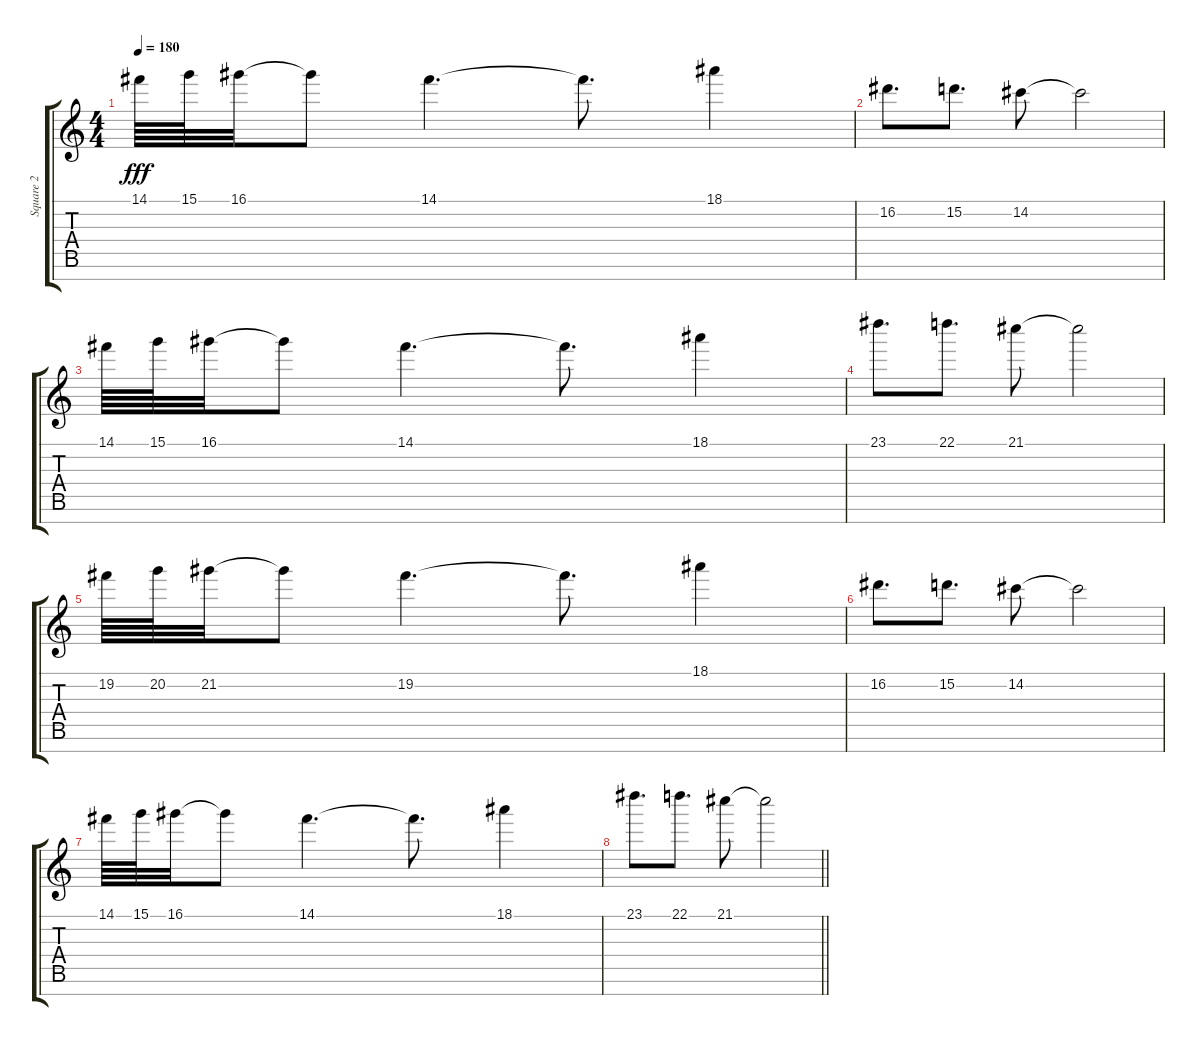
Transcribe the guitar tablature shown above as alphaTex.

\track ("Square 2" "Square 2") {instrument electricguitarjazz}
\staff {score tabs}
\tuning (E4 B3 G3 D3 A2 E2 B1) {hide}
\ts (4 4)
\tempo 180
\clef g2
\ks c
14.1.64{dy fff} 15.1.64 16.1.32 16.1{t}.8 14.1.4{d} 14.1{t}.8{d} 18.1.4 |
16.2.8{d} 15.2.8{d} 14.2.8 14.2{t}.2 |
14.1.64 15.1.64 16.1.32 16.1{t}.8 14.1.4{d} 14.1{t}.8{d} 18.1.4 |
23.1.8{d} 22.1.8{d} 21.1.8 21.1{t}.2 |
19.2.64 20.2.64 21.2.32 21.2{t}.8 19.2.4{d} 19.2{t}.8{d} 18.1.4 |
16.2.8{d} 15.2.8{d} 14.2.8 14.2{t}.2 |
14.1.64 15.1.64 16.1.32 16.1{t}.8 14.1.4{d} 14.1{t}.8{d} 18.1.4 |
\barLineRight lightlight
23.1.8{d} 22.1.8{d} 21.1.8 21.1{t}.2
